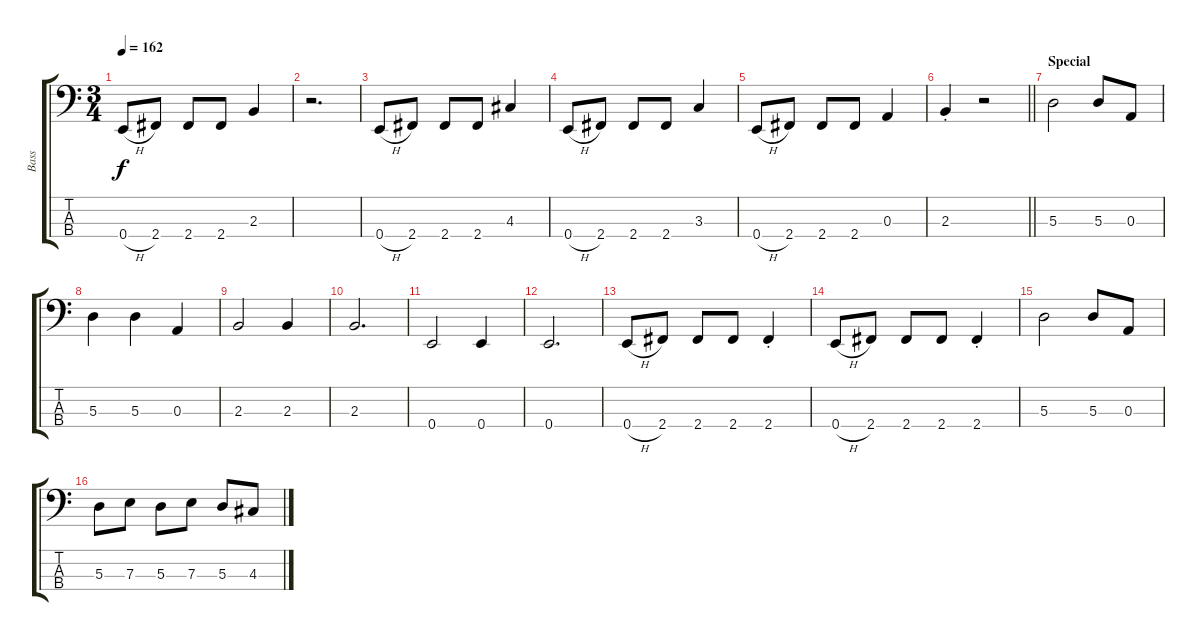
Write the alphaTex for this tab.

\track ("Bass" "Bass") {instrument electricbassfinger}
\staff {score tabs}
\tuning (G2 D2 A1 E1) {hide}
\ts (3 4)
\tempo 162
\clef f4
\ks c
0.4{h}.8{dy f} 2.4.8 2.4.8 2.4.8 2.3.4 |
r.2{d} |
0.4{h}.8 2.4.8 2.4.8 2.4.8 4.3.4 |
0.4{h}.8 2.4.8 2.4.8 2.4.8 3.3.4 |
0.4{h}.8 2.4.8 2.4.8 2.4.8 0.3.4 |
\barLineRight lightlight
2.3{st}.4 r.2 |
\section ("" "Special")
5.3.2 5.3.8 0.3.8 |
5.3.4 5.3.4 0.3.4 |
2.3.2 2.3.4 |
2.3.2{d} |
0.4.2 0.4.4 |
0.4.2{d} |
0.4{h}.8 2.4.8 2.4.8 2.4.8 2.4{st}.4 |
0.4{h}.8 2.4.8 2.4.8 2.4.8 2.4{st}.4 |
5.3.2 5.3.8 0.3.8 |
5.3.8 7.3.8 5.3.8 7.3.8 5.3.8 4.3.8
